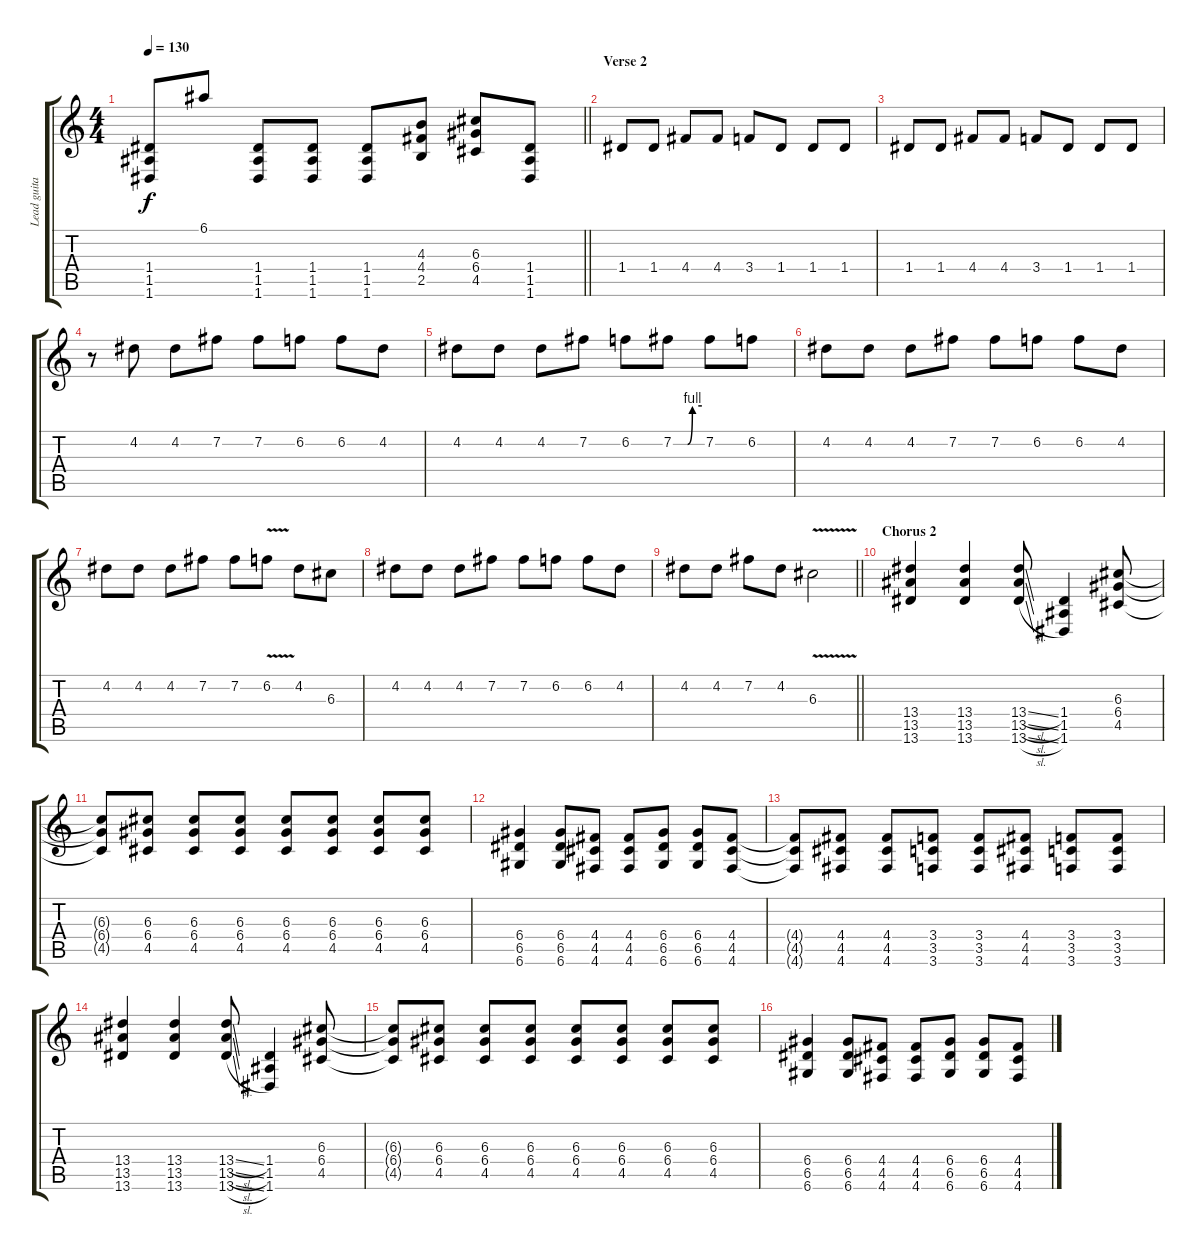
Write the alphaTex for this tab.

\track ("Lead guitar" "Lead guita") {instrument overdrivenguitar}
\staff {score tabs}
\tuning (E4 B3 G3 D3 A2 D2) {hide}
\ts (4 4)
\tempo 130
\clef g2
\barLineRight lightlight
\ks c
(1.4 1.5 1.6).8{dy f} 6.1.8 (1.4 1.5 1.6).8 (1.4 1.5 1.6).8 (1.4 1.5 1.6).8 (4.3 4.4 2.5).8 (6.3 6.4 4.5).8 (1.4 1.5 1.6).8 |
\section ("" "Verse 2")
1.4.8 1.4.8 4.4.8 4.4.8 3.4.8 1.4.8 1.4.8 1.4.8 |
1.4.8 1.4.8 4.4.8 4.4.8 3.4.8 1.4.8 1.4.8 1.4.8 |
r.8 4.2.8 4.2.8 7.2.8 7.2.8 6.2.8 6.2.8 4.2.8 |
4.2.8 4.2.8 4.2.8 7.2.8 6.2.8 7.2{be (custom 0 0 15 0 30 0 40 4 60 4)}.8 7.2.8 6.2.8 |
4.2.8 4.2.8 4.2.8 7.2.8 7.2.8 6.2.8 6.2.8 4.2.8 |
4.2.8 4.2.8 4.2.8 7.2.8 7.2.8 6.2{v}.8 4.2.8 6.3.8 |
4.2.8 4.2.8 4.2.8 7.2.8 7.2.8 6.2.8 6.2.8 4.2.8 |
\barLineRight lightlight
4.2.8 4.2.8 7.2.8 4.2.8 6.3{v}.2 |
\section ("" "Chorus 2")
(13.4 13.5 13.6).4 (13.4 13.5 13.6).4 (13.4{sl} 13.5{sl} 13.6{sl}).8 (1.4 1.5 1.6).4 (6.3 6.4 4.5).8 |
(6.3{t} 6.4{t} 4.5{t}).8 (6.3 6.4 4.5).8 (6.3 6.4 4.5).8 (6.3 6.4 4.5).8 (6.3 6.4 4.5).8 (6.3 6.4 4.5).8 (6.3 6.4 4.5).8 (6.3 6.4 4.5).8 |
(6.4 6.5 6.6).4 (6.4 6.5 6.6).8 (4.4 4.5 4.6).8 (4.4 4.5 4.6).8 (6.4 6.5 6.6).8 (6.4 6.5 6.6).8 (4.4 4.5 4.6).8 |
(4.4{t} 4.5{t} 4.6{t}).8 (4.4 4.5 4.6).8 (4.4 4.5 4.6).8 (3.4 3.5 3.6).8 (3.4 3.5 3.6).8 (4.4 4.5 4.6).8 (3.4 3.5 3.6).8 (3.4 3.5 3.6).8 |
(13.4 13.5 13.6).4 (13.4 13.5 13.6).4 (13.4{sl} 13.5{sl} 13.6{sl}).8 (1.4 1.5 1.6).4 (6.3 6.4 4.5).8 |
(6.3{t} 6.4{t} 4.5{t}).8 (6.3 6.4 4.5).8 (6.3 6.4 4.5).8 (6.3 6.4 4.5).8 (6.3 6.4 4.5).8 (6.3 6.4 4.5).8 (6.3 6.4 4.5).8 (6.3 6.4 4.5).8 |
(6.4 6.5 6.6).4 (6.4 6.5 6.6).8 (4.4 4.5 4.6).8 (4.4 4.5 4.6).8 (6.4 6.5 6.6).8 (6.4 6.5 6.6).8 (4.4 4.5 4.6).8
